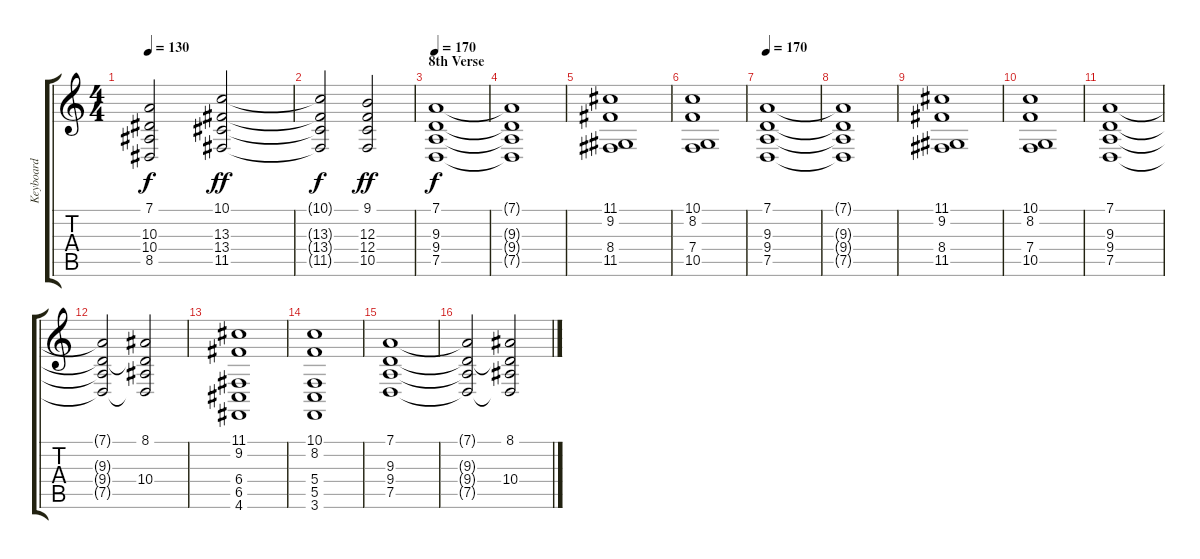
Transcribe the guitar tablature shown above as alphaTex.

\track ("Keyboard" "Keyboard") {instrument stringensemble2}
\staff {score tabs}
\tuning (D4 A3 F3 C3 G2 D2) {hide}
\ts (4 4)
\tempo 130
\clef g2
\ks c
(7.1{t} 10.3{t} 10.4{t} 8.5{t}).2{dy f} (10.1 13.3 13.4 11.5).2{dy ff} |
(10.1{t} 13.3{t} 13.4{t} 11.5{t}).2{dy f} (9.1 12.3 12.4 10.5).2{dy ff} |
\section ("" "8th Verse")
\tempo 170
(7.1 9.3 9.4 7.5).1{dy f volume 13 instrument stringensemble2} |
(7.1{t} 9.3{t} 9.4{t} 7.5{t}).1 |
(11.1 9.2 8.4 11.5).1 |
(10.1 8.2 7.4 10.5).1 |
\tempo 170
(7.1 9.3 9.4 7.5).1{volume 13 instrument stringensemble2} |
(7.1{t} 9.3{t} 9.4{t} 7.5{t}).1 |
(11.1 9.2 8.4 11.5).1 |
(10.1 8.2 7.4 10.5).1 |
(7.1 9.3 9.4 7.5).1{volume 13 instrument stringensemble1} |
(7.1{t} 9.3{t} 9.4{t} 7.5{t}).2 (8.1 9.3{t} 10.4 7.5{t}).2 |
(11.1 9.2 6.4 6.5 4.6).1 |
(10.1 8.2 5.4 5.5 3.6).1 |
(7.1 9.3 9.4 7.5).1{volume 13 instrument stringensemble1} |
(7.1{t} 9.3{t} 9.4{t} 7.5{t}).2 (8.1 9.3{t} 10.4 7.5{t}).2
